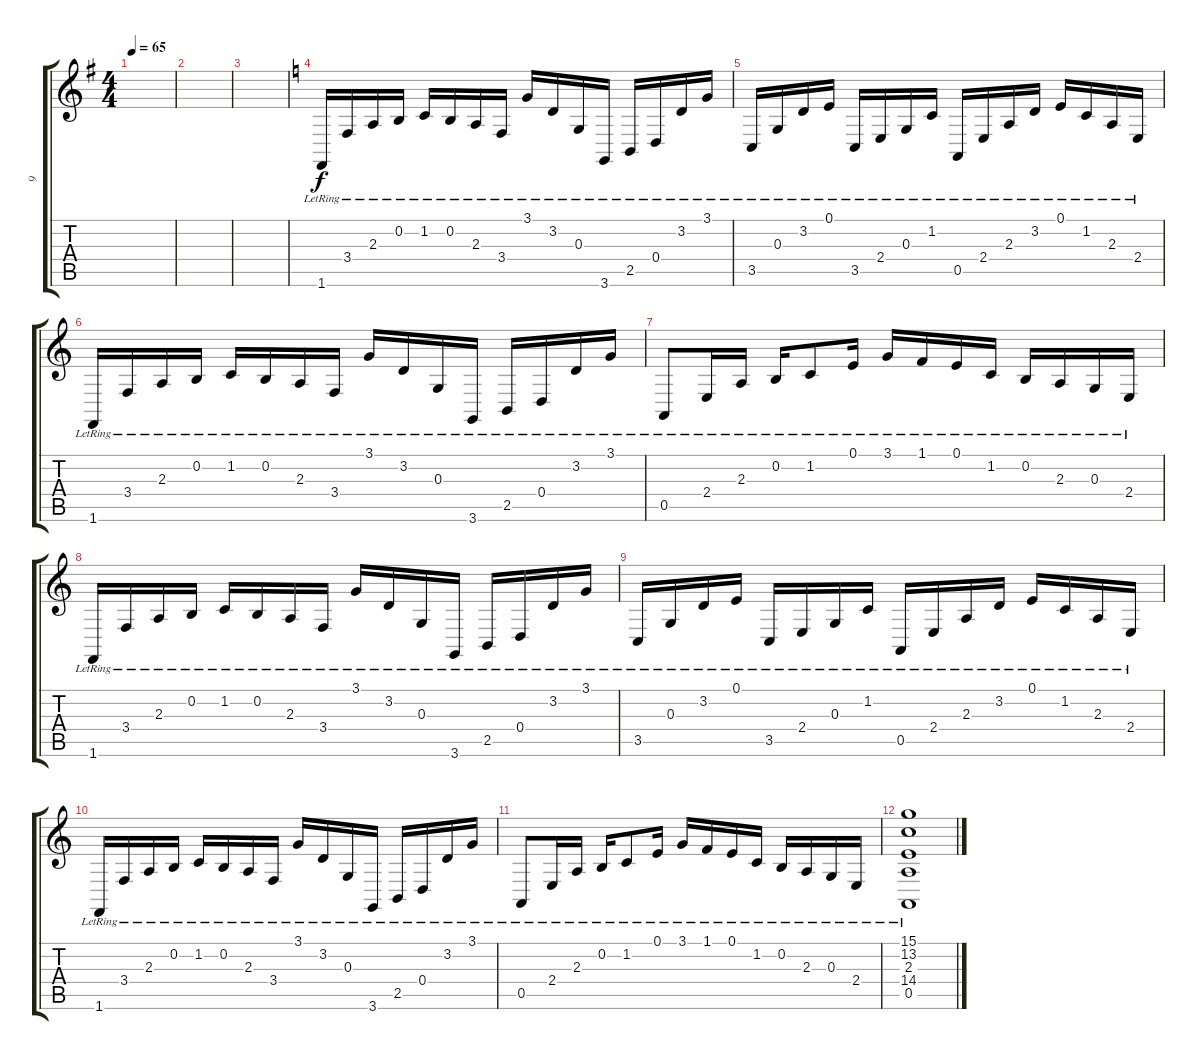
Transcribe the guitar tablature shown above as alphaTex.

\track ("9" "9") {instrument electricgrandpiano}
\staff {score tabs}
\tuning (E4 B3 G3 D3 A2 E2) {hide}
\ts (4 4)
\tempo 65
\clef g2
\ks eminor
|
|
|
\ks c
1.6{lr}.16 3.4{lr}.16 2.3{lr}.16 0.2{lr}.16 1.2{lr}.16 0.2{lr}.16 2.3{lr}.16 3.4{lr}.16 3.1{lr}.16 3.2{lr}.16 0.3{lr}.16 3.6{lr}.16 2.5{lr}.16 0.4{lr}.16 3.2{lr}.16 3.1{lr}.16 |
3.5{lr}.16 0.3{lr}.16 3.2{lr}.16 0.1{lr}.16 3.5{lr}.16 2.4{lr}.16 0.3{lr}.16 1.2{lr}.16 0.5{lr}.16 2.4{lr}.16 2.3{lr}.16 3.2{lr}.16 0.1{lr}.16 1.2{lr}.16 2.3{lr}.16 2.4{lr}.16 |
1.6{lr}.16 3.4{lr}.16 2.3{lr}.16 0.2{lr}.16 1.2{lr}.16 0.2{lr}.16 2.3{lr}.16 3.4{lr}.16 3.1{lr}.16 3.2{lr}.16 0.3{lr}.16 3.6{lr}.16 2.5{lr}.16 0.4{lr}.16 3.2{lr}.16 3.1{lr}.16 |
0.5{lr}.8 2.4{lr}.16 2.3{lr}.16 0.2{lr}.16 1.2{lr}.8 0.1{lr}.16 3.1{lr}.16 1.1{lr}.16 0.1{lr}.16 1.2{lr}.16 0.2{lr}.16 2.3{lr}.16 0.3{lr}.16 2.4{lr}.16 |
1.6{lr}.16 3.4{lr}.16 2.3{lr}.16 0.2{lr}.16 1.2{lr}.16 0.2{lr}.16 2.3{lr}.16 3.4{lr}.16 3.1{lr}.16 3.2{lr}.16 0.3{lr}.16 3.6{lr}.16 2.5{lr}.16 0.4{lr}.16 3.2{lr}.16 3.1{lr}.16 |
3.5{lr}.16 0.3{lr}.16 3.2{lr}.16 0.1{lr}.16 3.5{lr}.16 2.4{lr}.16 0.3{lr}.16 1.2{lr}.16 0.5{lr}.16 2.4{lr}.16 2.3{lr}.16 3.2{lr}.16 0.1{lr}.16 1.2{lr}.16 2.3{lr}.16 2.4{lr}.16 |
1.6{lr}.16 3.4{lr}.16 2.3{lr}.16 0.2{lr}.16 1.2{lr}.16 0.2{lr}.16 2.3{lr}.16 3.4{lr}.16 3.1{lr}.16 3.2{lr}.16 0.3{lr}.16 3.6{lr}.16 2.5{lr}.16 0.4{lr}.16 3.2{lr}.16 3.1{lr}.16 |
0.5{lr}.8 2.4{lr}.16 2.3{lr}.16 0.2{lr}.16 1.2{lr}.8 0.1{lr}.16 3.1{lr}.16 1.1{lr}.16 0.1{lr}.16 1.2{lr}.16 0.2{lr}.16 2.3{lr}.16 0.3{lr}.16 2.4{lr}.16 |
(15.1{lr} 13.2{lr} 2.3{lr} 14.4{lr} 0.5{lr}).1
